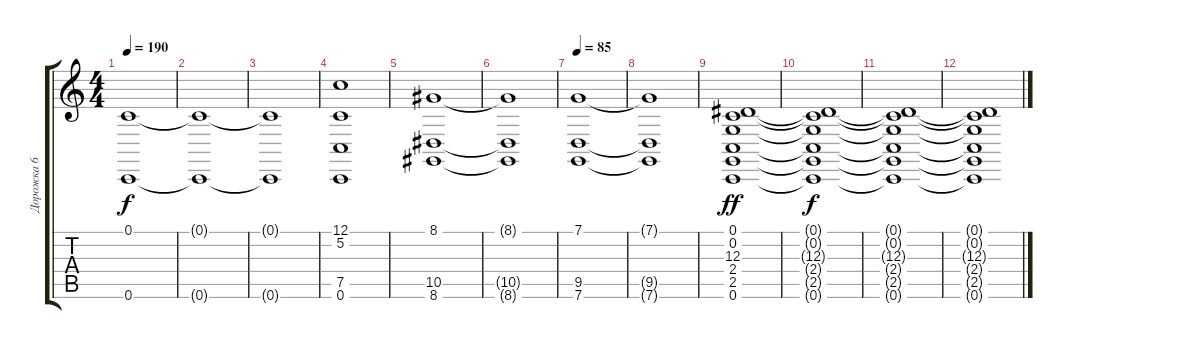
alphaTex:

\track ("Дорожка 6" "Дорожка 6") {instrument stringensemble1}
\staff {score tabs}
\tuning (C4 G3 Eb3 Bb2 F2 C2) {hide}
\ts (4 4)
\tempo 190
\clef g2
\ks c
(0.1 0.6).1{dy f} |
(0.1{t} 0.6{t}).1 |
(0.1{t} 0.6{t}).1 |
(12.1 5.2 7.5 0.6).1 |
(8.1 10.5 8.6).1 |
(8.1{t} 10.5{t} 8.6{t}).1 |
\tempo 85
(7.1 9.5 7.6).1 |
(7.1{t} 9.5{t} 7.6{t}).1 |
(0.1 0.2 12.3 2.4 2.5 0.6).1{dy ff volume 0} |
(0.1{t} 0.2{t} 12.3{t} 2.4{t} 2.5{t} 0.6{t}).1{dy f} |
(0.1{t} 0.2{t} 12.3{t} 2.4{t} 2.5{t} 0.6{t}).1 |
(0.1{t} 0.2{t} 12.3{t} 2.4{t} 2.5{t} 0.6{t}).1
